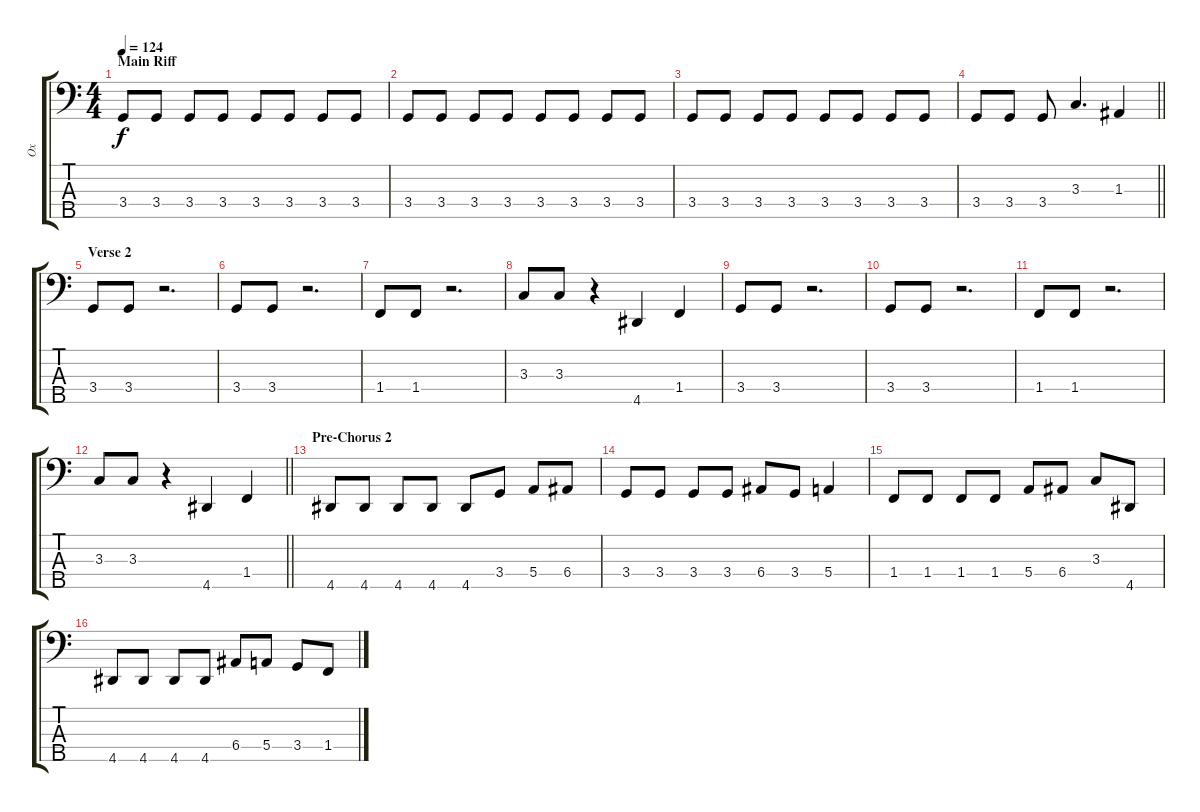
\track ("Ox" "Ox") {instrument electricbassfinger}
\staff {score tabs}
\tuning (G2 D2 A1 E1 B0) {hide}
\ts (4 4)
\section ("" "Main Riff")
\tempo 124
\clef f4
\ks c
3.4.8{dy f} 3.4.8 3.4.8 3.4.8 3.4.8 3.4.8 3.4.8 3.4.8 |
3.4.8 3.4.8 3.4.8 3.4.8 3.4.8 3.4.8 3.4.8 3.4.8 |
3.4.8 3.4.8 3.4.8 3.4.8 3.4.8 3.4.8 3.4.8 3.4.8 |
\barLineRight lightlight
3.4.8 3.4.8 3.4.8 3.3.4{d} 1.3.4 |
\section ("" "Verse 2")
3.4.8 3.4.8 r.2{d} |
3.4.8 3.4.8 r.2{d} |
1.4.8 1.4.8 r.2{d} |
3.3.8 3.3.8 r.4 4.5.4 1.4.4 |
3.4.8 3.4.8 r.2{d} |
3.4.8 3.4.8 r.2{d} |
1.4.8 1.4.8 r.2{d} |
\barLineRight lightlight
3.3.8 3.3.8 r.4 4.5.4 1.4.4 |
\section ("" "Pre-Chorus 2")
4.5.8 4.5.8 4.5.8 4.5.8 4.5.8 3.4.8 5.4.8 6.4.8 |
3.4.8 3.4.8 3.4.8 3.4.8 6.4.8 3.4.8 5.4.4 |
1.4.8 1.4.8 1.4.8 1.4.8 5.4.8 6.4.8 3.3.8 4.5.8 |
4.5.8 4.5.8 4.5.8 4.5.8 6.4.8 5.4.8 3.4.8 1.4.8
